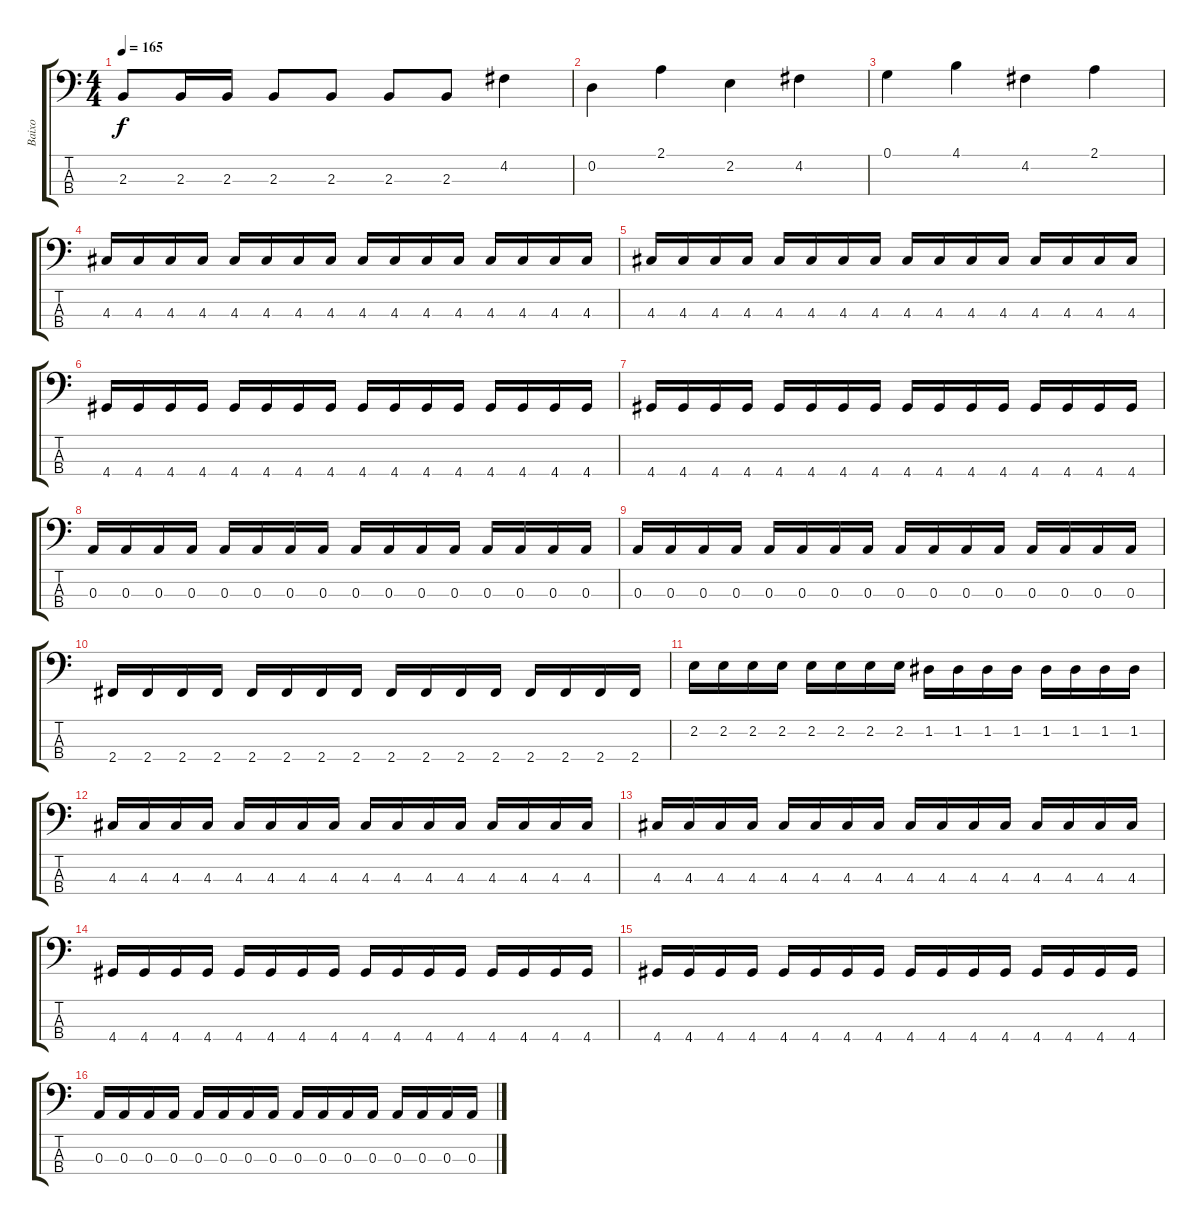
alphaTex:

\track ("Baixo" "Baixo") {instrument electricbassfinger}
\staff {score tabs}
\tuning (G2 D2 A1 E1) {hide}
\ts (4 4)
\tempo 165
\clef f4
\ks c
2.3.8{dy f} 2.3.16 2.3.16 2.3.8 2.3.8 2.3.8 2.3.8 4.2.4 |
0.2.4 2.1.4 2.2.4 4.2.4 |
0.1.4 4.1.4 4.2.4 2.1.4 |
4.3.16 4.3.16 4.3.16 4.3.16 4.3.16 4.3.16 4.3.16 4.3.16 4.3.16 4.3.16 4.3.16 4.3.16 4.3.16 4.3.16 4.3.16 4.3.16 |
4.3.16 4.3.16 4.3.16 4.3.16 4.3.16 4.3.16 4.3.16 4.3.16 4.3.16 4.3.16 4.3.16 4.3.16 4.3.16 4.3.16 4.3.16 4.3.16 |
4.4.16 4.4.16 4.4.16 4.4.16 4.4.16 4.4.16 4.4.16 4.4.16 4.4.16 4.4.16 4.4.16 4.4.16 4.4.16 4.4.16 4.4.16 4.4.16 |
4.4.16 4.4.16 4.4.16 4.4.16 4.4.16 4.4.16 4.4.16 4.4.16 4.4.16 4.4.16 4.4.16 4.4.16 4.4.16 4.4.16 4.4.16 4.4.16 |
0.3.16 0.3.16 0.3.16 0.3.16 0.3.16 0.3.16 0.3.16 0.3.16 0.3.16 0.3.16 0.3.16 0.3.16 0.3.16 0.3.16 0.3.16 0.3.16 |
0.3.16 0.3.16 0.3.16 0.3.16 0.3.16 0.3.16 0.3.16 0.3.16 0.3.16 0.3.16 0.3.16 0.3.16 0.3.16 0.3.16 0.3.16 0.3.16 |
2.4.16 2.4.16 2.4.16 2.4.16 2.4.16 2.4.16 2.4.16 2.4.16 2.4.16 2.4.16 2.4.16 2.4.16 2.4.16 2.4.16 2.4.16 2.4.16 |
2.2.16 2.2.16 2.2.16 2.2.16 2.2.16 2.2.16 2.2.16 2.2.16 1.2.16 1.2.16 1.2.16 1.2.16 1.2.16 1.2.16 1.2.16 1.2.16 |
4.3.16 4.3.16 4.3.16 4.3.16 4.3.16 4.3.16 4.3.16 4.3.16 4.3.16 4.3.16 4.3.16 4.3.16 4.3.16 4.3.16 4.3.16 4.3.16 |
4.3.16 4.3.16 4.3.16 4.3.16 4.3.16 4.3.16 4.3.16 4.3.16 4.3.16 4.3.16 4.3.16 4.3.16 4.3.16 4.3.16 4.3.16 4.3.16 |
4.4.16 4.4.16 4.4.16 4.4.16 4.4.16 4.4.16 4.4.16 4.4.16 4.4.16 4.4.16 4.4.16 4.4.16 4.4.16 4.4.16 4.4.16 4.4.16 |
4.4.16 4.4.16 4.4.16 4.4.16 4.4.16 4.4.16 4.4.16 4.4.16 4.4.16 4.4.16 4.4.16 4.4.16 4.4.16 4.4.16 4.4.16 4.4.16 |
0.3.16 0.3.16 0.3.16 0.3.16 0.3.16 0.3.16 0.3.16 0.3.16 0.3.16 0.3.16 0.3.16 0.3.16 0.3.16 0.3.16 0.3.16 0.3.16
